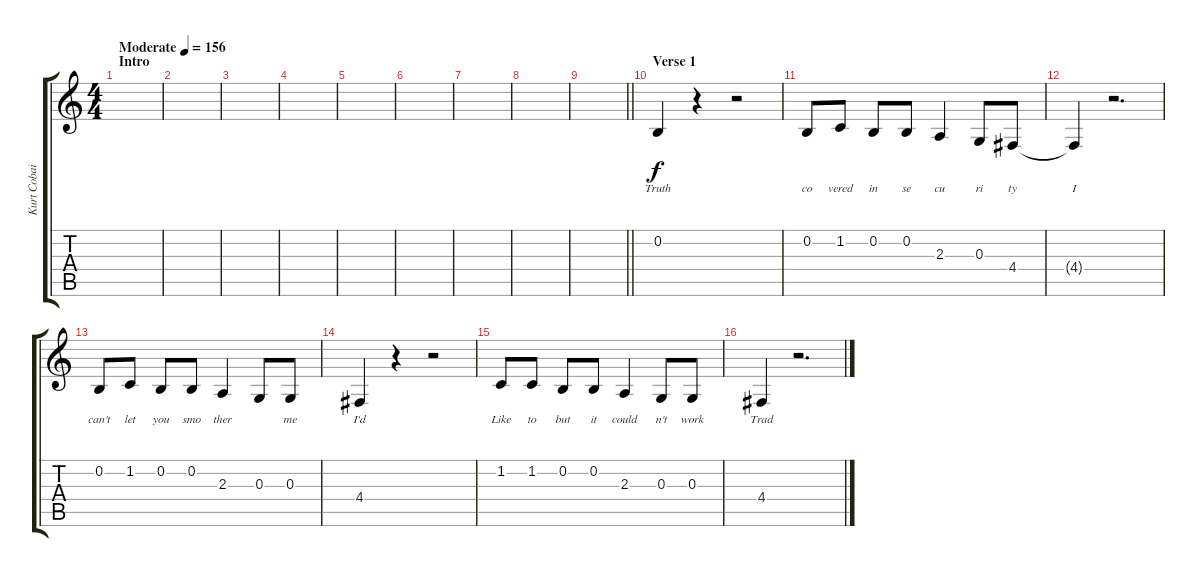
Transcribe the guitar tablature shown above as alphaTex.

\track ("Kurt Cobain - Voice" "Kurt Cobai") {instrument tenorsax}
\staff {score tabs}
\tuning (E4 B3 G3 D3 A2 E2) {hide}
\ts (4 4)
\section ("" "Intro")
\tempo (156 "Moderate")
\clef g2
\ks c
|
|
|
|
|
|
|
|
\barLineRight lightlight
|
\section ("" "Verse 1")
0.2.4{lyrics (0 "Truth") lyrics (1 "") lyrics (2 "") lyrics (3 "") lyrics (4 "")} r.4 r.2 |
0.2.8{lyrics (0 "co") lyrics (1 "") lyrics (2 "") lyrics (3 "") lyrics (4 "")} 1.2.8{lyrics (0 "vered") lyrics (1 "") lyrics (2 "") lyrics (3 "") lyrics (4 "")} 0.2.8{lyrics (0 "in") lyrics (1 "") lyrics (2 "") lyrics (3 "") lyrics (4 "")} 0.2.8{lyrics (0 "se") lyrics (1 "") lyrics (2 "") lyrics (3 "") lyrics (4 "")} 2.3.4{lyrics (0 "cu") lyrics (1 "") lyrics (2 "") lyrics (3 "") lyrics (4 "")} 0.3.8{lyrics (0 "ri") lyrics (1 "") lyrics (2 "") lyrics (3 "") lyrics (4 "")} 4.4.8{lyrics (0 "ty") lyrics (1 "") lyrics (2 "") lyrics (3 "") lyrics (4 "")} |
4.4{t}.4{lyrics (0 "I") lyrics (1 "") lyrics (2 "") lyrics (3 "") lyrics (4 "")} r.2{d} |
0.2.8{lyrics (0 "can't") lyrics (1 "") lyrics (2 "") lyrics (3 "") lyrics (4 "")} 1.2.8{lyrics (0 "let") lyrics (1 "") lyrics (2 "") lyrics (3 "") lyrics (4 "")} 0.2.8{lyrics (0 "you") lyrics (1 "") lyrics (2 "") lyrics (3 "") lyrics (4 "")} 0.2.8{lyrics (0 "smo") lyrics (1 "") lyrics (2 "") lyrics (3 "") lyrics (4 "")} 2.3.4{lyrics (0 "ther") lyrics (1 "") lyrics (2 "") lyrics (3 "") lyrics (4 "")} 0.3.8{lyrics (0 "") lyrics (1 "") lyrics (2 "") lyrics (3 "") lyrics (4 "")} 0.3.8{lyrics (0 "me") lyrics (1 "") lyrics (2 "") lyrics (3 "") lyrics (4 "")} |
4.4.4{lyrics (0 "I'd") lyrics (1 "") lyrics (2 "") lyrics (3 "") lyrics (4 "")} r.4 r.2 |
1.2.8{lyrics (0 "Like") lyrics (1 "") lyrics (2 "") lyrics (3 "") lyrics (4 "")} 1.2.8{lyrics (0 "to") lyrics (1 "") lyrics (2 "") lyrics (3 "") lyrics (4 "")} 0.2.8{lyrics (0 "but") lyrics (1 "") lyrics (2 "") lyrics (3 "") lyrics (4 "")} 0.2.8{lyrics (0 "it") lyrics (1 "") lyrics (2 "") lyrics (3 "") lyrics (4 "")} 2.3.4{lyrics (0 "could") lyrics (1 "") lyrics (2 "") lyrics (3 "") lyrics (4 "")} 0.3.8{lyrics (0 "n't") lyrics (1 "") lyrics (2 "") lyrics (3 "") lyrics (4 "")} 0.3.8{lyrics (0 "work") lyrics (1 "") lyrics (2 "") lyrics (3 "") lyrics (4 "")} |
4.4.4{lyrics (0 "Trad") lyrics (1 "") lyrics (2 "") lyrics (3 "") lyrics (4 "")} r.2{d}
